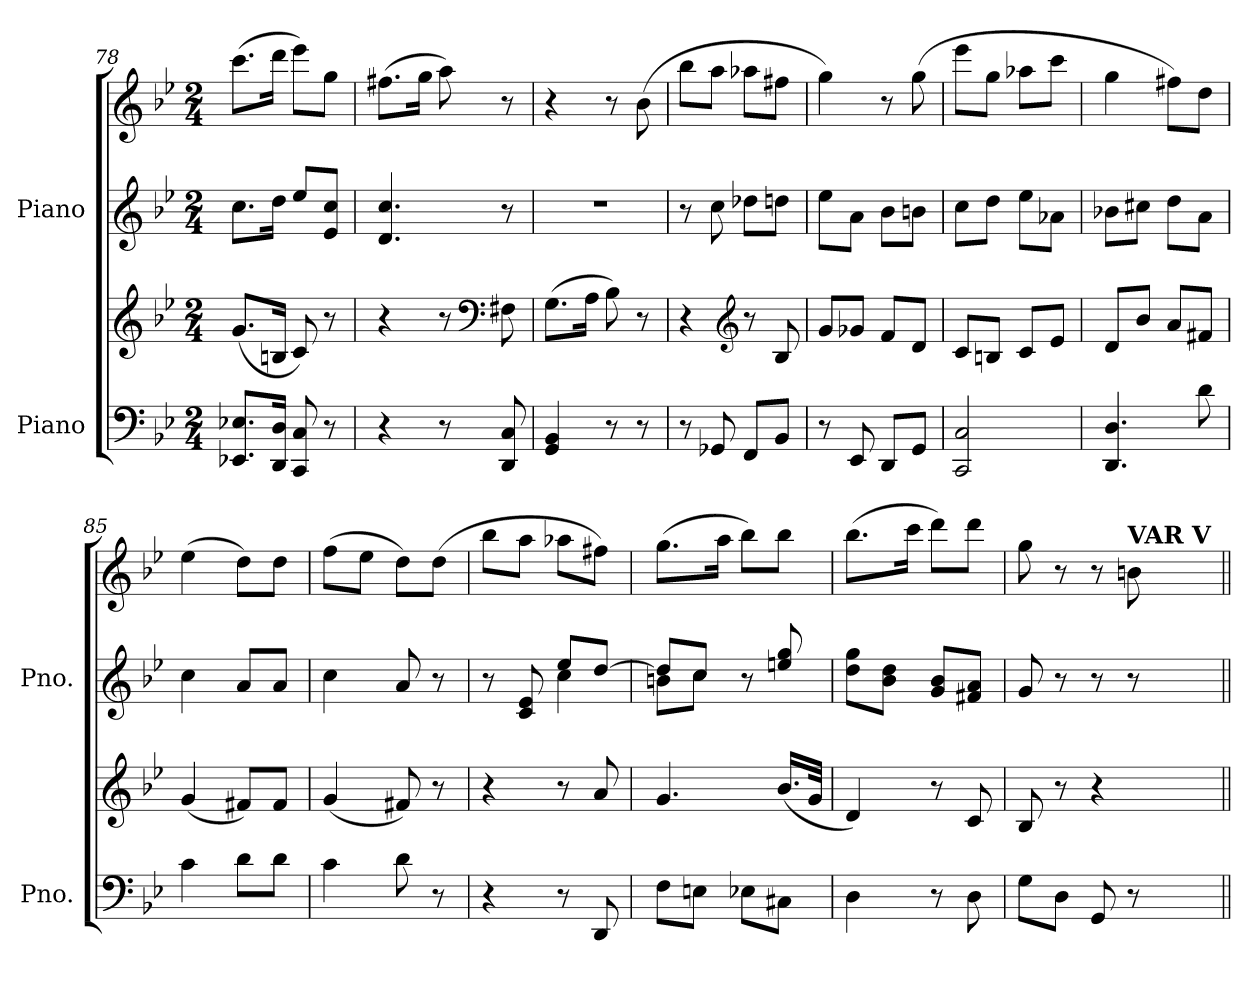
**kern	**kern	**kern	**kern
*part2	*part2	*part1	*part1
*staff4	*staff3	*staff2	*staff1
*I"Piano	*	*I"Piano	*
*I'Pno.	*	*I'Pno.	*
*clefF4	*clefG2	*clefG2	*clefG2
*k[b-e-]	*k[b-e-]	*k[b-e-]	*k[b-e-]
*g:	*g:	*g:	*g:
*M2/4	*M2/4	*M2/4	*M2/4
=78	=78	=78	=78
8.EE-X/ 8.E-X/L	(<8.g/L	8.cc\L	(>8.ccc\L
16DD/ 16D/Jk	16Bn/Jk	16dd\Jk	16ddd\Jk
8CC/ 8C/	8c/)	8ee-/L	8eee-\L)
8r	8r	8e-/ 8cc/J	8gg\J
=79	=79	=79	=79
4r	4r	4.d/ 4.cc/	(>8.ff#X\L
.	.	.	16gg\Jk
8r	8r	.	8aa\)
*	*clefF4	*	*
8DD/ 8C/	8F#X\	8r	8r
=80	=80	=80	=80
4GG/ 4BB-/	(>8.G\L	2r	4r
.	16A\Jk	.	.
8r	8B-\)	.	8r
8r	8r	.	(>8b-\
!!LO:PB:g=z
=81	=81	=81	=81
8r	4r	8r	8bb-\L
8GG-X/	.	8cc\	8aa\J
*	*clefG2	*	*
8FF/L	8r	8dd-X\L	8aa-X\L
8BB-/J	8B-/	8ddn\J	8ff#X\J
=82	=82	=82	=82
8r	8g/L	8ee-\L	4gg\)
8EE-/	8g-X/J	8a\J	.
8DD/L	8f/L	8b-\L	8r
8GG/J	8d/J	8bn\J	(>8gg\
=83	=83	=83	=83
2CC/ 2C/	8c/L	8cc\L	8eee-\L
.	8Bn/J	8dd\J	8gg\J
.	8c/L	8ee-\L	8aa-X\L
.	8e-/J	8a-X\J	8ccc\J
=84	=84	=84	=84
4.DD/ 4.D/	8d/L	8b-X\L	4gg\
.	8b-/J	8cc#X\J	.
.	8a/L	8dd\L	8ff#X\L)
8d\	8f#X/J	8a\J	8dd\J
=85	=85	=85	=85
4c\	(<4g/	4cc\	(>4ee-\
8d\L	8f#X/L)	8a/L	8dd\L)
8d\J	8f#/J	8a/J	8dd\J
=86	=86	=86	=86
4c\	(<4g/	4cc\	(>8ff\L
.	.	.	8ee-\J
8d\	8f#X/)	8a/	8dd\L)
8r	8r	8r	(>8dd\J
=87	=87	=87	=87
*	*	*^	*
4r	4r	8r	4ryy	8bb-\L
.	.	8c/ 8e-/	.	8aa\J
8r	8r	8ee-/L	4cc\	8aa-X\L
8DD/	8a/	[8dd/J	.	8ff#X\J)
!!LO:LB:g=z
=88	=88	=88	=88	=88
8F\L	4.g/	8dd/L]	8bn\L	(>8.gg\L
8En\J	.	8cc/J	8cc\J	.
.	.	.	.	16aa\Jk
8E-X\L	.	8r	4ryy	8bb-\L)
8C#X\J	(<16.b-/LL	8een/ 8gg/	.	8bb-\J
.	32g/JJk	.	.	.
*	*	*v	*v	*
=89	=89	=89	=89
4D\	4d/)	8dd\ 8gg\L	(>8.bb-\L
.	.	8b-\ 8dd\J	.
.	.	.	16ccc\Jk
8r	8r	8g/ 8b-/L	8ddd\L)
8D\	8c/	8f#X/ 8a/J	8ddd\J
=90	=90	=90	=90
8G\L	8B-/	8g/	8gg\
8D\J	8r	8r	8r
8GG/	4r	8r	8r
!	!	!	!LO:TX:a:B:t=VAR V
8r	.	8r	8bn\
=||	=||	=||	=||
*-	*-	*-	*-
